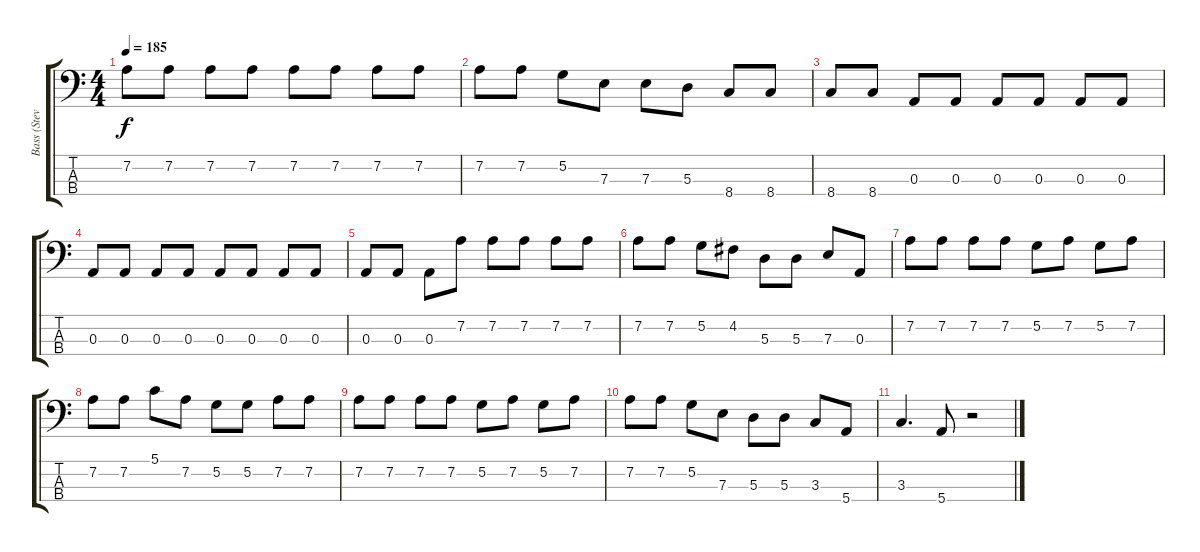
\track ("Bass (Steve Harris" "Bass (Stev") {instrument electricbassfinger}
\staff {score tabs}
\tuning (G2 D2 A1 E1) {hide}
\ts (4 4)
\tempo 185
\clef f4
\ks c
7.2.8{dy f} 7.2.8 7.2.8 7.2.8 7.2.8 7.2.8 7.2.8 7.2.8 |
7.2.8 7.2.8 5.2.8 7.3.8 7.3.8 5.3.8 8.4.8 8.4.8 |
8.4.8 8.4.8 0.3.8 0.3.8 0.3.8 0.3.8 0.3.8 0.3.8 |
0.3.8 0.3.8 0.3.8 0.3.8 0.3.8 0.3.8 0.3.8 0.3.8 |
0.3.8 0.3.8 0.3.8 7.2.8 7.2.8 7.2.8 7.2.8 7.2.8 |
7.2.8 7.2.8 5.2.8 4.2.8 5.3.8 5.3.8 7.3.8 0.3.8 |
7.2.8 7.2.8 7.2.8 7.2.8 5.2.8 7.2.8 5.2.8 7.2.8 |
7.2.8 7.2.8 5.1.8 7.2.8 5.2.8 5.2.8 7.2.8 7.2.8 |
7.2.8 7.2.8 7.2.8 7.2.8 5.2.8 7.2.8 5.2.8 7.2.8 |
7.2.8 7.2.8 5.2.8 7.3.8 5.3.8 5.3.8 3.3.8 5.4.8 |
3.3.4{d} 5.4.8 r.2
